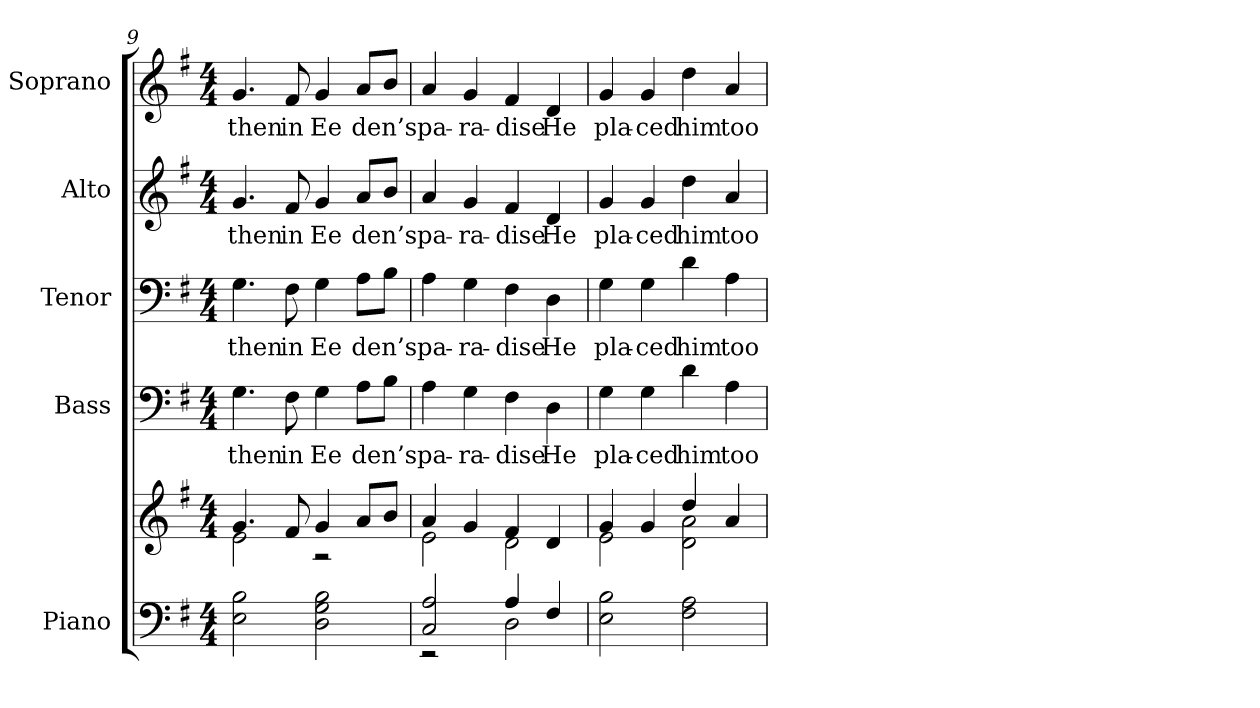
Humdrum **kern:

**kern	**kern	**kern	**text	**kern	**text	**kern	**text	**kern	**text
*part5	*part5	*part4	*part4	*part3	*part3	*part2	*part2	*part1	*part1
*staff6	*staff5	*staff4	*staff4	*staff3	*staff3	*staff2	*staff2	*staff1	*staff1
*I"Piano	*	*I"Bass	*	*I"Tenor	*	*I"Alto	*	*I"Soprano	*
*I'Pno.	*	*I'B.	*	*I'T.	*	*I'A.	*	*I'S.	*
!!LO:PB:g=z
*clefF4	*clefG2	*clefF4	*	*clefF4	*	*clefG2	*	*clefG2	*
*k[f#]	*k[f#]	*k[f#]	*	*k[f#]	*	*k[f#]	*	*k[f#]	*
*G:	*G:	*G:	*	*G:	*	*G:	*	*G:	*
*M4/4	*M4/4	*M4/4	*	*M4/4	*	*M4/4	*	*M4/4	*
=9	=9	=9	=9	=9	=9	=9	=9	=9	=9
*	*^	*	*	*	*	*	*	*	*
!	!	!	!	!LO:LY:b:color=#000000	!	!	!	!	!	!
!	!	!	!	!	!	!LO:LY:b:color=#000000	!	!	!	!
!	!	!	!	!	!	!	!	!LO:LY:b:color=#000000	!	!
!	!	!	!	!	!	!	!	!	!	!LO:LY:b:color=#000000
2Ei\ 2Bi	4.gi/	2ei\	4.Gi\	then	4.Gi\	then	4.gi/	then	4.gi/	then
!	!	!	!	!LO:LY:b:color=#000000	!	!	!	!	!	!
!	!	!	!	!	!	!LO:LY:b:color=#000000	!	!	!	!
!	!	!	!	!	!	!	!	!LO:LY:b:color=#000000	!	!
!	!	!	!	!	!	!	!	!	!	!LO:LY:b:color=#000000
.	8f#i/	.	8F#i\	in	8F#i\	in	8f#i/	in	8f#i/	in
!	!	!	!	!LO:LY:b:color=#000000	!	!	!	!	!	!
!	!	!	!	!	!	!LO:LY:b:color=#000000	!	!	!	!
!	!	!	!	!	!	!	!	!LO:LY:b:color=#000000	!	!
!	!	!	!	!	!	!	!	!	!	!LO:LY:b:color=#000000
2Di\ 2Gi 2Bi	4gi/	2r	4Gi\	Ee	4Gi\	Ee	4gi/	Ee	4gi/	Ee
!	!	!	!	!LO:LY:b:color=#000000	!	!	!	!	!	!
!	!	!	!	!	!	!LO:LY:b:color=#000000	!	!	!	!
!	!	!	!	!	!	!	!	!LO:LY:b:color=#000000	!	!
!	!	!	!	!	!	!	!	!	!	!LO:LY:b:color=#000000
.	8ai/L	.	8Ai\L	den’s	8Ai\L	den’s	8ai/L	den’s	8ai/L	den’s
.	8bi/J	.	8Bi\J	.	8Bi\J	.	8bi/J	.	8bi/J	.
=10	=10	=10	=10	=10	=10	=10	=10	=10	=10	=10
*^	*	*	*	*	*	*	*	*	*	*
!	!	!	!	!	!LO:LY:b:color=#000000	!	!	!	!	!	!
!	!	!	!	!	!	!	!LO:LY:b:color=#000000	!	!	!	!
!	!	!	!	!	!	!	!	!	!LO:LY:b:color=#000000	!	!
!	!	!	!	!	!	!	!	!	!	!	!LO:LY:b:color=#000000
2Ci/ 2Ai	2r	4ai/	2ei\	4Ai\	pa-	4Ai\	pa-	4ai/	pa-	4ai/	pa-
!	!	!	!	!	!LO:LY:b:color=#000000	!	!	!	!	!	!
!	!	!	!	!	!	!	!LO:LY:b:color=#000000	!	!	!	!
!	!	!	!	!	!	!	!	!	!LO:LY:b:color=#000000	!	!
!	!	!	!	!	!	!	!	!	!	!	!LO:LY:b:color=#000000
.	.	4gi/	.	4Gi\	-ra-	4Gi\	-ra-	4gi/	-ra-	4gi/	-ra-
!	!	!	!	!	!LO:LY:b:color=#000000	!	!	!	!	!	!
!	!	!	!	!	!	!	!LO:LY:b:color=#000000	!	!	!	!
!	!	!	!	!	!	!	!	!	!LO:LY:b:color=#000000	!	!
!	!	!	!	!	!	!	!	!	!	!	!LO:LY:b:color=#000000
4Ai/	2Di\	4f#i/	2di\	4F#i\	-dise	4F#i\	-dise	4f#i/	-dise	4f#i/	-dise
!	!	!	!	!	!LO:LY:b:color=#000000	!	!	!	!	!	!
!	!	!	!	!	!	!	!LO:LY:b:color=#000000	!	!	!	!
!	!	!	!	!	!	!	!	!	!LO:LY:b:color=#000000	!	!
!	!	!	!	!	!	!	!	!	!	!	!LO:LY:b:color=#000000
4F#i/	.	4di/	.	4Di\	He	4Di\	He	4di/	He	4di/	He
*v	*v	*	*	*	*	*	*	*	*	*	*
!!LO:PB:g=z
=11	=11	=11	=11	=11	=11	=11	=11	=11	=11	=11
!	!	!	!	!LO:LY:b:color=#000000	!	!	!	!	!	!
!	!	!	!	!	!	!LO:LY:b:color=#000000	!	!	!	!
!	!	!	!	!	!	!	!	!LO:LY:b:color=#000000	!	!
!	!	!	!	!	!	!	!	!	!	!LO:LY:b:color=#000000
2Ei\ 2Bi	4gi/	2ei\	4Gi\	pla-	4Gi\	pla-	4gi/	pla-	4gi/	pla-
!	!	!	!	!LO:LY:b:color=#000000	!	!	!	!	!	!
!	!	!	!	!	!	!LO:LY:b:color=#000000	!	!	!	!
!	!	!	!	!	!	!	!	!LO:LY:b:color=#000000	!	!
!	!	!	!	!	!	!	!	!	!	!LO:LY:b:color=#000000
.	4gi/	.	4Gi\	-ced	4Gi\	-ced	4gi/	-ced	4gi/	-ced
!	!	!	!	!LO:LY:b:color=#000000	!	!	!	!	!	!
!	!	!	!	!	!	!LO:LY:b:color=#000000	!	!	!	!
!	!	!	!	!	!	!	!	!LO:LY:b:color=#000000	!	!
!	!	!	!	!	!	!	!	!	!	!LO:LY:b:color=#000000
2F#i\ 2Ai	4ddi/	2di\ 2ai	4di\	him	4di\	him	4ddi\	him	4ddi\	him
!	!	!	!	!LO:LY:b:color=#000000	!	!	!	!	!	!
!	!	!	!	!	!	!LO:LY:b:color=#000000	!	!	!	!
!	!	!	!	!	!	!	!	!LO:LY:b:color=#000000	!	!
!	!	!	!	!	!	!	!	!	!	!LO:LY:b:color=#000000
.	4ai/	.	4Ai\	too	4Ai\	too	4ai/	too	4ai/	too
*	*v	*v	*	*	*	*	*	*	*	*
=	=	=	=	=	=	=	=	=	=
*-	*-	*-	*-	*-	*-	*-	*-	*-	*-
